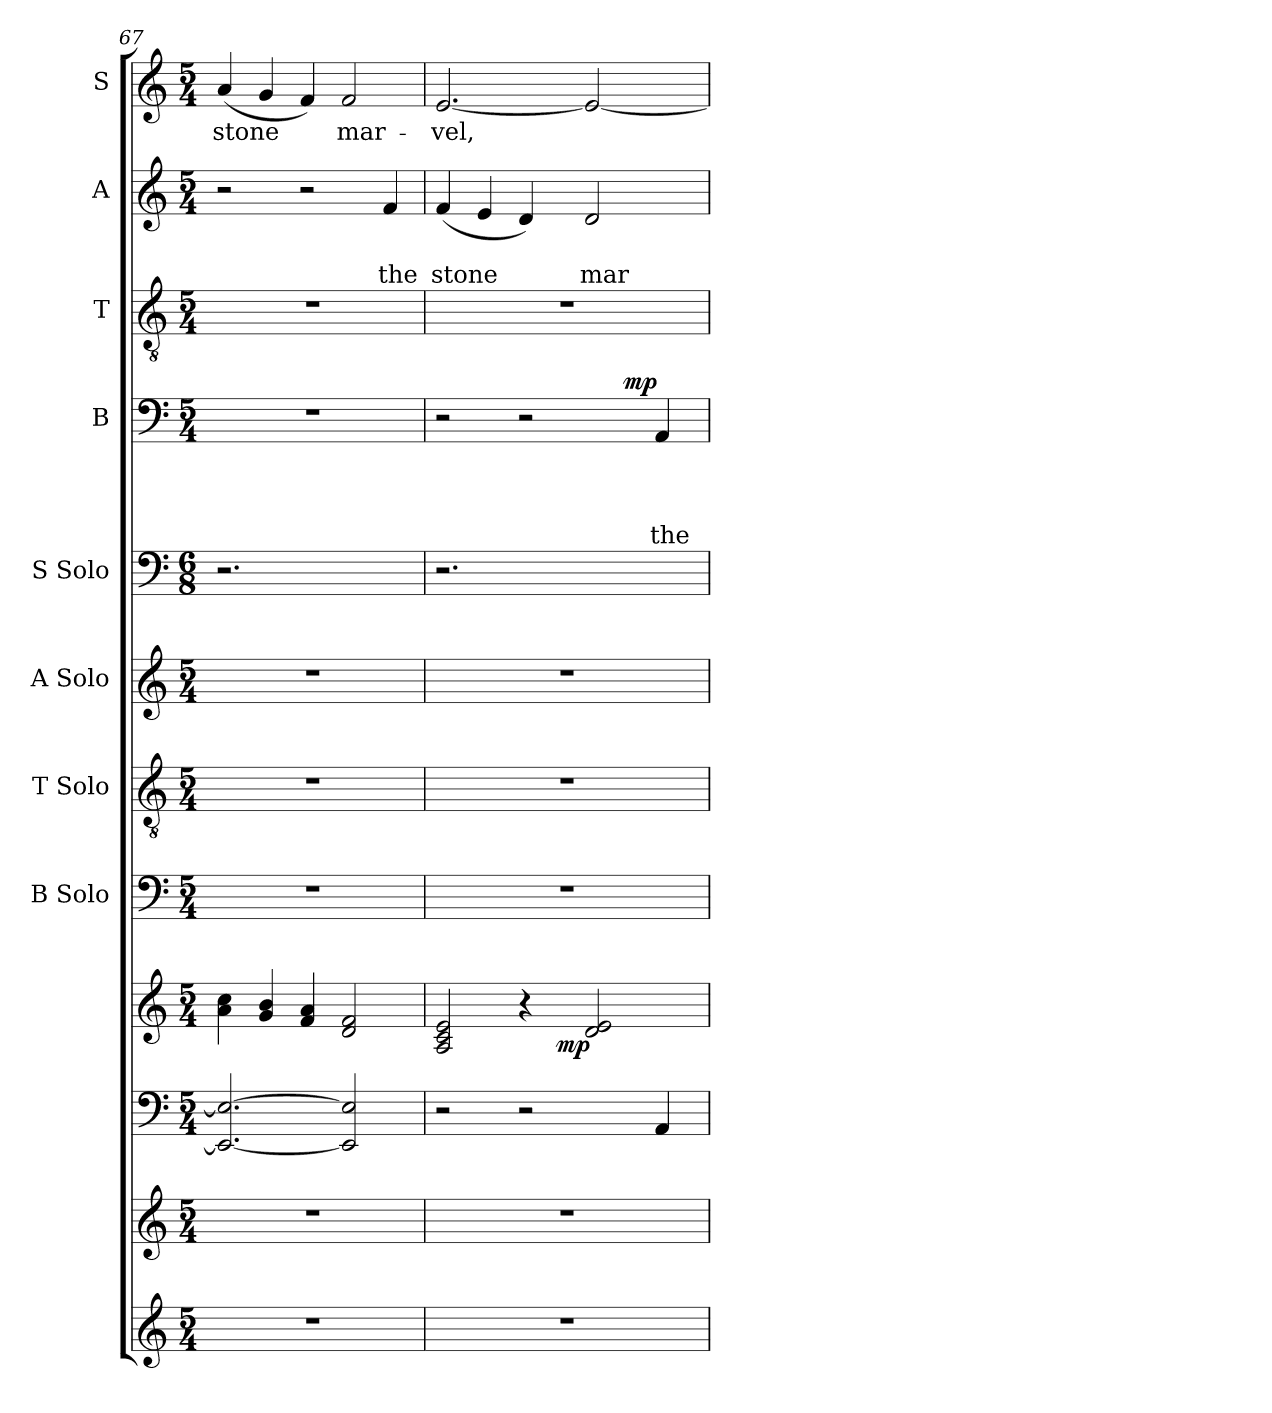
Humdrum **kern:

**kern	**kern	**kern	**kern	**dynam	**kern	**kern	**kern	**kern	**kern	**text	**text	**text	**text	**dynam	**kern	**kern	**text	**text	**kern	**text
*part12	*part11	*part10	*part9	*part9	*part8	*part7	*part6	*part5	*part4	*part4	*part4	*part4	*part4	*part4	*part3	*part2	*part2	*part2	*part1	*part1
*staff12	*staff11	*staff10	*staff9	*staff9	*staff8	*staff7	*staff6	*staff5	*staff4	*staff4	*staff4	*staff4	*staff4	*staff4	*staff3	*staff2	*staff2	*staff2	*staff1	*staff1
*	*	*	*	*	*I"B Solo	*I"T Solo	*I"A Solo	*I"S Solo	*I"B	*	*	*	*	*	*I"T	*I"A	*	*	*I"S	*
*clefG2	*clefG2	*clefF4	*clefG2	*	*clefF4	*clefGv2	*clefG2	*clefF4	*clefF4	*	*	*	*	*	*clefGv2	*clefG2	*	*	*clefG2	*
*k[]	*k[]	*k[]	*k[]	*	*k[]	*k[]	*k[]	*k[]	*k[]	*	*	*	*	*	*k[]	*k[]	*	*	*k[]	*
*C:	*C:	*C:	*C:	*	*C:	*C:	*C:	*C:	*C:	*	*	*	*	*	*C:	*C:	*	*	*C:	*
*M5/4	*M5/4	*M5/4	*M5/4	*	*M5/4	*M5/4	*M5/4	*M6/8	*M5/4	*	*	*	*	*	*M5/4	*M5/4	*	*	*M5/4	*
=67	=67	=67	=67	=67	=67	=67	=67	=67	=67	=67	=67	=67	=67	=67	=67	=67	=67	=67	=67	=67
!	!	!	!	!	!	!	!	!	!LO:N:vis=1	!	!	!	!	!	!LO:N:vis=1	!	!	!	!	!LO:LY:b
4%5r	4%5r	2.EE/_ 2.E/_	4a\ 4cc\	.	4%5r	4%5r	4%5r	2.r	4%5r	.	.	.	.	.	4%5r	2r	.	.	(<4a/	stone
.	.	.	4g/ 4b/	.	.	.	.	.	.	.	.	.	.	.	.	.	.	.	4g/	.
.	.	.	4f/ 4a/	.	.	.	.	.	.	.	.	.	.	.	.	2r	.	.	4f/)	.
!	!	!	!	!	!	!	!	!	!	!	!	!	!	!	!	!	!	!	!	!LO:LY:b
.	.	2EE/] 2E/]	2d/ 2f/	.	.	.	.	2ryy	.	.	.	.	.	.	.	.	.	.	2f/	mar-
!	!	!	!	!	!	!	!	!	!	!	!	!	!	!	!	!	!	!LO:LY:b	!	!
.	.	.	.	.	.	.	.	.	.	.	.	.	.	.	.	4f/	.	the	.	.
=68	=68	=68	=68	=68	=68	=68	=68	=68	=68	=68	=68	=68	=68	=68	=68	=68	=68	=68	=68	=68
!	!	!	!	!	!	!	!	!	!	!	!	!	!	!	!LO:N:vis=1	!	!	!LO:LY:b	!	!LO:LY:b
*	*	*	*^	*	*	*	*	*	*^	*	*	*	*	*	*	*	*	*	*	*
4%5r	4%5r	2r	2A/ 2c/ 2e/	2ryy	.	4%5r	4%5r	4%5r	2.r	2r	3%2ryy	.	.	.	.	.	4%5r	(<4f/	.	stone	[<2.e/	-vel,
.	.	.	.	.	.	.	.	.	.	.	.	.	.	.	.	.	.	4e/	.	.	.	.
.	.	2r	4r	8ryy	.	.	.	.	.	2r	.	.	.	.	.	.	.	4d/)	.	.	.	.
.	.	.	.	32ryy	.	.	.	.	.	.	.	.	.	.	.	.	.	.	.	.	.	.
!	!	!	!	!	!LO:DY:b	!	!	!	!	!	!	!	!	!	!	!	!	!	!	!	!	!
.	.	.	.	2ryy	mp	.	.	.	.	.	.	.	.	.	.	.	.	.	.	.	.	.
.	.	.	.	.	.	.	.	.	.	.	6ryy	.	.	.	.	.	.	.	.	.	.	.
!	!	!	!	!	!	!	!	!	!	!	!	!	!	!	!	!	!	!	!	!LO:LY:b	!	!
.	.	.	2d/ 2e/	.	.	.	.	.	2ryy	.	.	.	.	.	.	.	.	2d/	.	mar-	2e/_	.
.	.	.	.	.	.	.	.	.	.	.	24.ryy	.	.	.	.	.	.	.	.	.	.	.
!	!	!	!	!	!	!	!	!	!	!	!	!	!	!	!	!LO:DY:a	!	!	!	!	!	!
.	.	.	.	.	.	.	.	.	.	.	12ryy	.	.	.	.	mp	.	.	.	.	.	.
.	.	.	.	.	.	.	.	.	.	.	48ryy	.	.	.	.	.	.	.	.	.	.	.
!	!	!	!	!	!	!	!	!	!	!	!	!	!	!	!LO:LY:b	!	!	!	!	!	!	!
.	.	4AA/	.	.	.	.	.	.	.	4AA/	4ryy	.	.	.	the	.	.	.	.	.	.	.
.	.	.	.	16.ryy	.	.	.	.	.	.	.	.	.	.	.	.	.	.	.	.	.	.
*	*	*	*v	*v	*	*	*	*	*	*v	*v	*	*	*	*	*	*	*	*	*	*	*
=	=	=	=	=	=	=	=	=	=	=	=	=	=	=	=	=	=	=	=	=
*-	*-	*-	*-	*-	*-	*-	*-	*-	*-	*-	*-	*-	*-	*-	*-	*-	*-	*-	*-	*-
